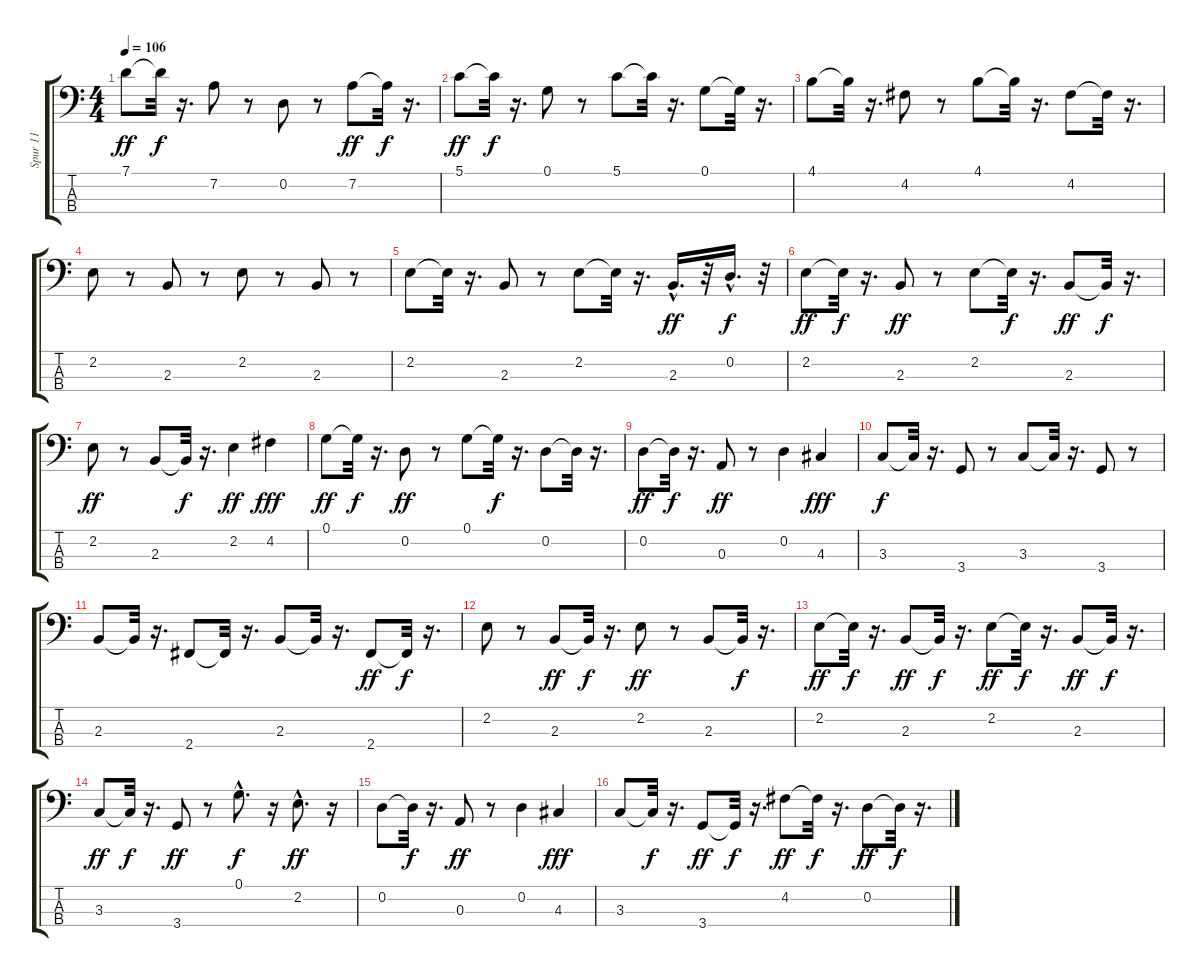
\track ("Spur 11" "Spur 11") {instrument acousticbass}
\staff {score tabs}
\tuning (G2 D2 A1 E1) {hide}
\ts (4 4)
\tempo 106
\clef f4
\ks c
7.1.8{dy ff} 7.1{t}.32{dy f} r.16{d} 7.2.8 r.8 0.2.8 r.8 7.2.8{dy ff} 7.2{t}.32{dy f} r.16{d} |
5.1.8{dy ff instrument acousticbass} 5.1{t}.32{dy f} r.16{d} 0.1.8 r.8 5.1.8 5.1{t}.32 r.16{d} 0.1.8 0.1{t}.32 r.16{d} |
4.1.8{instrument acousticbass} 4.1{t}.32 r.16{d} 4.2.8 r.8 4.1.8 4.1{t}.32 r.16{d} 4.2.8 4.2{t}.32 r.16{d} |
2.2.8{instrument acousticbass} r.8 2.3.8 r.8 2.2.8 r.8 2.3.8 r.8 |
2.2.8 2.2{t}.32 r.16{d} 2.3.8 r.8 2.2.8 2.2{t}.32 r.16{d} 2.3{hac}.16{d dy ff} r.32 0.2{hac}.16{d dy f} r.32 |
2.2.8{dy ff instrument acousticbass} 2.2{t}.32{dy f} r.16{d} 2.3.8{dy ff} r.8 2.2.8 2.2{t}.32{dy f} r.16{d} 2.3.8{dy ff} 2.3{t}.32{dy f} r.16{d} |
2.2.8{dy ff} r.8 2.3.8 2.3{t}.32{dy f} r.16{d} 2.2.4{dy ff} 4.2.4{dy fff} |
0.1.8{dy ff instrument acousticbass} 0.1{t}.32{dy f} r.16{d} 0.2.8{dy ff} r.8 0.1.8 0.1{t}.32{dy f} r.16{d} 0.2.8 0.2{t}.32 r.16{d} |
0.2.8{dy ff instrument acousticbass} 0.2{t}.32{dy f} r.16{d} 0.3.8{dy ff} r.8 0.2.4 4.3.4{dy fff} |
3.3.8{dy f instrument acousticbass} 3.3{t}.32 r.16{d} 3.4.8 r.8 3.3.8 3.3{t}.32 r.16{d} 3.4.8 r.8 |
2.3.8 2.3{t}.32 r.16{d} 2.4.8 2.4{t}.32 r.16{d} 2.3.8 2.3{t}.32 r.16{d} 2.4.8{dy ff} 2.4{t}.32{dy f} r.16{d} |
2.2.8{instrument acousticbass} r.8 2.3.8{dy ff} 2.3{t}.32{dy f} r.16{d} 2.2.8{dy ff} r.8 2.3.8 2.3{t}.32{dy f} r.16{d} |
2.2.8{dy ff} 2.2{t}.32{dy f} r.16{d} 2.3.8{dy ff} 2.3{t}.32{dy f} r.16{d} 2.2.8{dy ff} 2.2{t}.32{dy f} r.16{d} 2.3.8{dy ff} 2.3{t}.32{dy f} r.16{d} |
3.3.8{dy ff instrument acousticbass} 3.3{t}.32{dy f} r.16{d} 3.4.8{dy ff} r.8 0.1{hac}.8{d dy f} r.16 2.2{hac}.8{d dy ff} r.16 |
0.2.8 0.2{t}.32{dy f} r.16{d} 0.3.8{dy ff} r.8 0.2.4 4.3.4{dy fff} |
3.3.8 3.3{t}.32{dy f} r.16{d} 3.4.8{dy ff} 3.4{t}.32{dy f} r.16{d} 4.2.8{dy ff} 4.2{t}.32{dy f} r.16{d} 0.2.8{dy ff} 0.2{t}.32{dy f} r.16{d}
